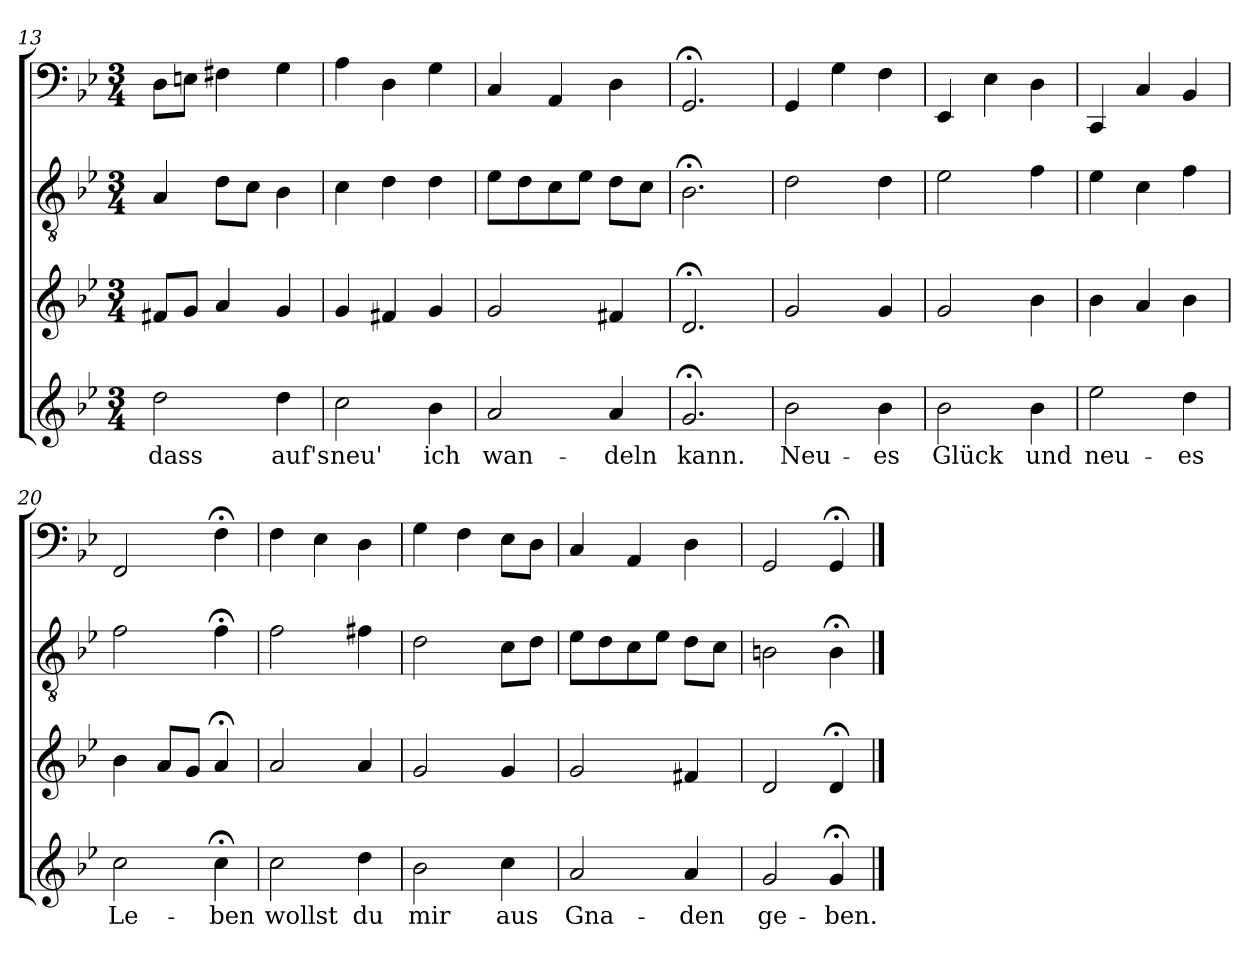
**kern	**text	**kern	**kern	**kern
*part4	*part4	*part3	*part2	*part1
*staff4	*staff4	*staff3	*staff2	*staff1
*clefG2	*	*clefG2	*clefGv2	*clefF4
*k[b-e-]	*	*k[b-e-]	*k[b-e-]	*k[b-e-]
*g:	*	*g:	*g:	*g:
*M3/4	*	*M3/4	*M3/4	*M3/4
=13	=13	=13	=13	=13
2dd\	dass	8f#X/L	4A/	8D\L
.	.	8g/J	.	8En\J
.	.	4a/	8d\L	4F#X\
.	.	.	8c\J	.
4dd\	auf's	4g/	4B-\	4G\
=14	=14	=14	=14	=14
2cc\	neu'	4g/	4c\	4A\
.	.	4f#X/	4d\	4D\
4b-\	ich	4g/	4d\	4G\
=15	=15	=15	=15	=15
2a/	wan-	2g/	8e-\L	4C/
.	.	.	8d\	.
.	.	.	8c\	4AA/
.	.	.	8e-\J	.
4a/	-deln	4f#X/	8d\L	4D\
.	.	.	8c\J	.
=16	=16	=16	=16	=16
2.g;</	kann.	2.d;</	2.B-;<\	2.GG;</
=17	=17	=17	=17	=17
2b-\	Neu-	2g/	2d\	4GG/
.	.	.	.	4G\
4b-\	-es	4g/	4d\	4F\
=18	=18	=18	=18	=18
2b-\	Glück	2g/	2e-\	4EE-/
.	.	.	.	4E-\
4b-\	und	4b-\	4f\	4D\
=19	=19	=19	=19	=19
2ee-\	neu-	4b-\	4e-\	4CC/
.	.	4a/	4c\	4C/
4dd\	-es	4b-\	4f\	4BB-/
=20	=20	=20	=20	=20
2cc\	Le-	4b-\	2f\	2FF/
.	.	8a/L	.	.
.	.	8g/J	.	.
4cc;<\	-ben	4a;</	4f;<\	4F;<\
=21	=21	=21	=21	=21
2cc\	wollst	2a/	2f\	4F\
.	.	.	.	4E-\
4dd\	du	4a/	4f#X\	4D\
=22	=22	=22	=22	=22
2b-\	mir	2g/	2d\	4G\
.	.	.	.	4F\
4cc\	aus	4g/	8c\L	8E-\L
.	.	.	8d\J	8D\J
=23	=23	=23	=23	=23
2a/	Gna-	2g/	8e-\L	4C/
.	.	.	8d\	.
.	.	.	8c\	4AA/
.	.	.	8e-\J	.
4a/	-den	4f#X/	8d\L	4D\
.	.	.	8c\J	.
=24	=24	=24	=24	=24
2g/	ge-	2d/	2Bn\	2GG/
4g;</	-ben.	4d;</	4B;<\	4GG;</
==	==	==	==	==
*-	*-	*-	*-	*-
